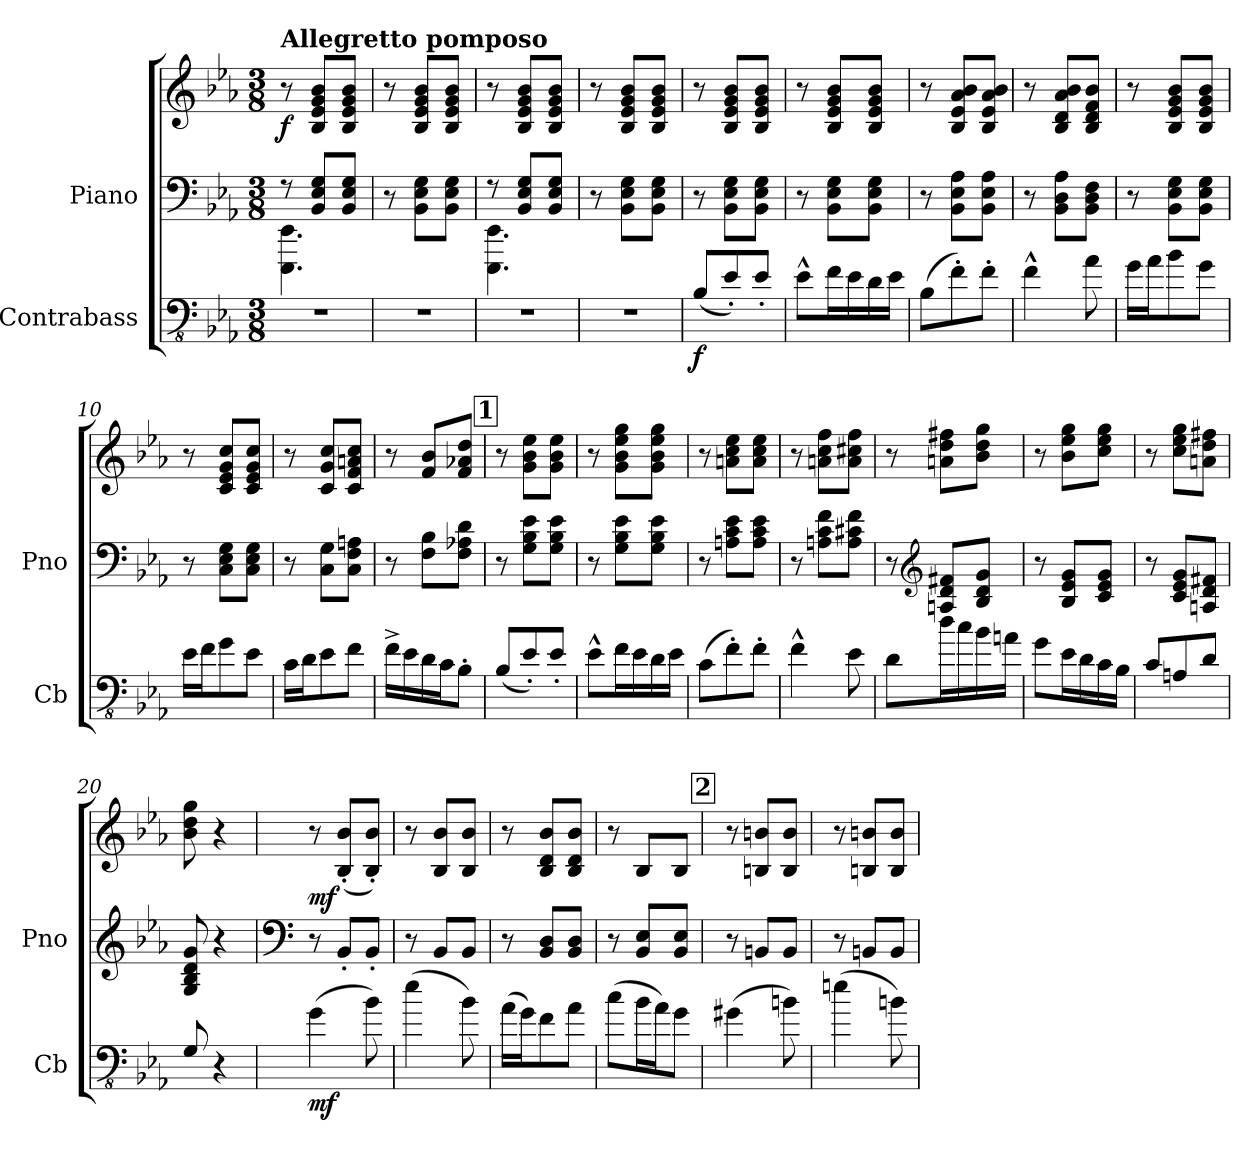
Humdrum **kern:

**kern	**dynam	**kern	**kern	**dynam
*part2	*part2	*part1	*part1	*part1
*staff3	*staff3	*staff2	*staff1	*staff1/2
*I"Contrabass	*	*I"Piano	*	*
*I'Cb	*	*I'Pno	*	*
*clefFv4	*	*clefF4	*clefG2	*
*ITrd7c12	*	*	*	*
*k[b-e-a-]	*	*k[b-e-a-]	*k[b-e-a-]	*
*M3/8	*	*M3/8	*M3/8	*
=1	=1	=1	=1	=1
*	*	*^	*	*
!	!	!	!	!LO:TX:a:B:t=Allegretto pomposo	!
!	!	!	!	!	!LO:DY:b
4.r	.	8r	4.EEE-\ 4.EE-\	8r	f
.	.	8BB-/ 8E-/ 8G/L	.	8B-/ 8e-/ 8g/ 8b-/L	.
.	.	8BB-/ 8E-/ 8G/J	.	8B-/ 8e-/ 8g/ 8b-/J	.
*	*	*v	*v	*	*
=2	=2	=2	=2	=2
4.r	.	8r	8r	.
.	.	8BB-\ 8E-\ 8G\L	8B-/ 8e-/ 8g/ 8b-/L	.
.	.	8BB-\ 8E-\ 8G\J	8B-/ 8e-/ 8g/ 8b-/J	.
=3	=3	=3	=3	=3
*	*	*^	*	*
4.r	.	8r	4.EEE-\ 4.EE-\	8r	.
.	.	8BB-/ 8E-/ 8G/L	.	8B-/ 8e-/ 8g/ 8b-/L	.
.	.	8BB-/ 8E-/ 8G/J	.	8B-/ 8e-/ 8g/ 8b-/J	.
*	*	*v	*v	*	*
=4	=4	=4	=4	=4
4.r	.	8r	8r	.
.	.	8BB-\ 8E-\ 8G\L	8B-/ 8e-/ 8g/ 8b-/L	.
.	.	8BB-\ 8E-\ 8G\J	8B-/ 8e-/ 8g/ 8b-/J	.
!!LO:LB:g=z
=5	=5	=5	=5	=5
!	!LO:DY:b	!	!	!
(<8BBB-/L	f	8r	8r	.
8EE-'/)	.	8BB-\ 8E-\ 8G\L	8B-/ 8e-/ 8g/ 8b-/L	.
8EE-'/J	.	8BB-\ 8E-\ 8G\J	8B-/ 8e-/ 8g/ 8b-/J	.
=6	=6	=6	=6	=6
8EE-^^\L	.	8r	8r	.
16FF\L	.	8BB-\ 8E-\ 8G\L	8B-/ 8e-/ 8g/ 8b-/L	.
16EE-\	.	.	.	.
16DD\	.	8BB-\ 8E-\ 8G\J	8B-/ 8e-/ 8g/ 8b-/J	.
16EE-\JJ	.	.	.	.
=7	=7	=7	=7	=7
(>8BBB-\L	.	8r	8r	.
8FF'\)	.	8BB-\ 8E-\ 8A-\L	8B-/ 8e-/ 8a-/ 8b-/L	.
8FF'\J	.	8BB-\ 8E-\ 8A-\J	8B-/ 8e-/ 8a-/ 8b-/J	.
=8	=8	=8	=8	=8
4FF^^\	.	8r	8r	.
.	.	8BB-\ 8D\ 8A-\L	8B-/ 8d/ 8a-/ 8b-/L	.
8AA-\	.	8BB-\ 8D\ 8F\J	8B-/ 8d/ 8f/ 8b-/J	.
=9	=9	=9	=9	=9
16GG\LL	.	8r	8r	.
16AA-\J	.	.	.	.
8BB-\	.	8BB-\ 8E-\ 8G\L	8B-/ 8e-/ 8g/ 8b-/L	.
8GG\J	.	8BB-\ 8E-\ 8G\J	8B-/ 8e-/ 8g/ 8b-/J	.
=10	=10	=10	=10	=10
16EE-\LL	.	8r	8r	.
16FF\J	.	.	.	.
8GG\	.	8C\ 8E-\ 8G\L	8c/ 8e-/ 8g/ 8cc/L	.
8EE-\J	.	8C\ 8E-\ 8G\J	8c/ 8e-/ 8g/ 8cc/J	.
=11	=11	=11	=11	=11
16CC\LL	.	8r	8r	.
16DD\J	.	.	.	.
8EE-\	.	8C\ 8G\L	8c/ 8g/ 8cc/L	.
8FF\J	.	8C\ 8F\ 8An\J	8c/ 8f/ 8an/ 8cc/J	.
=12	=12	=12	=12	=12
16FF^\LL	.	8r	8r	.
16EE-\	.	.	.	.
16DD\	.	8F\ 8B-\L	8f/ 8b-/L	.
16CC\J	.	.	.	.
8BBB-'\J	.	8F\ 8A-X\ 8d\J	8f/ 8a-X/ 8dd/J	.
!!LO:LB:g=z
!!LO:REH:place=s1:a:B:fs=14:t=1
=13	=13	=13	=13	=13
(<8BBB-/L	.	8r	8r	.
8EE-'/)	.	8G\ 8B-\ 8e-\L	8g\ 8b-\ 8ee-\L	.
8EE-'/J	.	8G\ 8B-\ 8e-\J	8g\ 8b-\ 8ee-\J	.
=14	=14	=14	=14	=14
8EE-^^\L	.	8r	8r	.
16FF\L	.	8G\ 8B-\ 8e-\L	8g\ 8b-\ 8ee-\ 8gg\L	.
16EE-\	.	.	.	.
16DD\	.	8G\ 8B-\ 8e-\J	8g\ 8b-\ 8ee-\ 8gg\J	.
16EE-\JJ	.	.	.	.
=15	=15	=15	=15	=15
(>8CC\L	.	8r	8r	.
8FF'\)	.	8An\ 8c\ 8e-\L	8an\ 8cc\ 8ee-\L	.
8FF'\J	.	8A\ 8c\ 8e-\J	8a\ 8cc\ 8ee-\J	.
=16	=16	=16	=16	=16
4FF^^\	.	8r	8r	.
.	.	8An\ 8c\ 8f\L	8an\ 8cc\ 8ff\L	.
8EE-\	.	8A\ 8c#X\ 8f\J	8a\ 8cc#X\ 8ff\J	.
=17	=17	=17	=17	=17
8DD\L	.	8r	8r	.
*	*	*clefG2	*	*
16D\L	.	8An/ 8d/ 8f#X/L	8an\ 8dd\ 8ff#X\L	.
16C\	.	.	.	.
16BB-\	.	8B-/ 8d/ 8g/J	8b-\ 8dd\ 8gg\J	.
16AAn\JJ	.	.	.	.
=18	=18	=18	=18	=18
8GG\L	.	8r	8r	.
16EE-\L	.	8B-/ 8e-/ 8g/L	8b-\ 8ee-\ 8gg\L	.
16DD\	.	.	.	.
16CC\	.	8c/ 8e-/ 8g/J	8cc\ 8ee-\ 8gg\J	.
16BBB-\JJ	.	.	.	.
=19	=19	=19	=19	=19
8CC/L	.	8r	8r	.
8AAAn/	.	8c/ 8e-/ 8g/L	8cc\ 8ee-\ 8gg\L	.
8DD/J	.	8An/ 8d/ 8f#X/J	8an\ 8dd\ 8ff#X\J	.
=20	=20	=20	=20	=20
8GGG/	.	8G/ 8B-/ 8d/ 8g/	8b-\ 8dd\ 8gg\	.
4r	.	4r	4r	.
!!LO:PB:g=z
=21	=21	=21	=21	=21
*	*	*clefF4	*	*
!	!LO:DY:b	!	!	!LO:DY:b
(>4GG\	mf	8r	8r	mf
.	.	8BB-'/L	(<8B-/' 8b-/'L	.
8BB-\)	.	8BB-'/J	8B-/' 8b-/'J)	.
=22	=22	=22	=22	=22
(>4E-\	.	8r	8r	.
.	.	8BB-/L	8B-/ 8b-/L	.
8BB-\)	.	8BB-/J	8B-/ 8b-/J	.
=23	=23	=23	=23	=23
(>16AA-\LL	.	8r	8r	.
16GG\J)	.	.	.	.
8FF\	.	8BB-/ 8D/L	8B-/ 8d/ 8b-/L	.
8AA-\J	.	8BB-/ 8D/J	8B-/ 8d/ 8b-/J	.
=24	=24	=24	=24	=24
(>8C\L	.	8r	8r	.
16BB-\L	.	8BB-/ 8E-/L	8B-/L	.
16AA-\J)	.	.	.	.
8GG\J	.	8BB-/ 8E-/J	8B-/J	.
!!LO:LB:g=z
!!LO:REH:place=s1:a:B:fs=14:t=2
=25	=25	=25	=25	=25
(>4GG#X\	.	8r	8r	.
.	.	8BBn/L	8Bn/ 8bn/L	.
8BBn\)	.	8BB/J	8B/ 8b/J	.
=26	=26	=26	=26	=26
(>4En\	.	8r	8r	.
.	.	8BBn/L	8Bn/ 8bn/L	.
8BBn\)	.	8BB/J	8B/ 8b/J	.
=	=	=	=	=
*-	*-	*-	*-	*-
